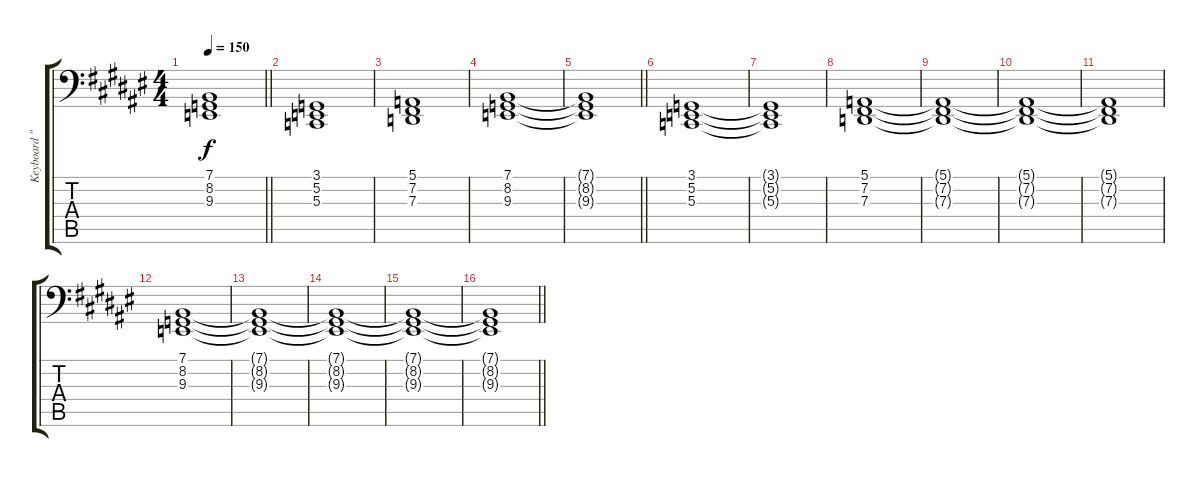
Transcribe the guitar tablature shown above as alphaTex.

\track ("Keyboard \"Left Hand\"" "Keyboard \"") {instrument stringensemble1}
\staff {score tabs}
\tuning (E2 B1 G1 D1 A0 E0) {hide}
\ts (4 4)
\tempo 150
\clef f4
\barLineRight lightlight
\ks d#minor
(7.1{t} 8.2{t} 9.3{t}).1{dy f} |
(3.1 5.2 5.3).1 |
(5.1 7.2 7.3).1 |
(7.1 8.2 9.3).1 |
\barLineRight lightlight
(7.1{t} 8.2{t} 9.3{t}).1 |
(3.1 5.2 5.3).1 |
(3.1{t} 5.2{t} 5.3{t}).1 |
(5.1 7.2 7.3).1 |
(5.1{t} 7.2{t} 7.3{t}).1 |
(5.1{t} 7.2{t} 7.3{t}).1 |
(5.1{t} 7.2{t} 7.3{t}).1 |
(7.1 8.2 9.3).1 |
(7.1{t} 8.2{t} 9.3{t}).1 |
(7.1{t} 8.2{t} 9.3{t}).1 |
(7.1{t} 8.2{t} 9.3{t}).1 |
\barLineRight lightlight
(7.1{t} 8.2{t} 9.3{t}).1
